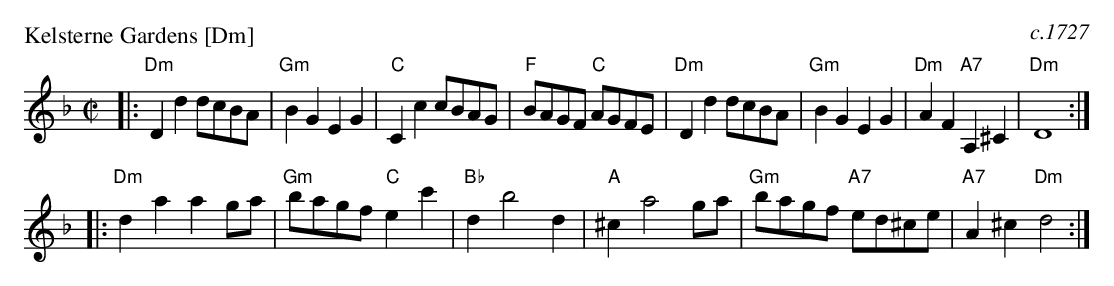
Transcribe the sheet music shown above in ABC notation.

X:1
P: Kelsterne Gardens [Dm]
O: c.1727
M: C|
L: 1/8
K: Dm
|: "Dm"D2d2 dcBA | "Gm"B2G2 E2G2 \
| "C"C2c2 cBAG | "F"BAGF "C"AGFE \
|  "Dm"D2d2 dcBA | "Gm"B2G2 E2G2 \
| "Dm"A2F2 "A7"A,2^C2 | "Dm"D8 :|
|:"Dm"d2a2 a2ga | "Gm"bagf "C"e2c'2 \
| "Bb"d2 b4 d2 | "A"^c2 a4 ga \
| "Gm"bagf "A7"ed^ce | "A7"A2^c2 "Dm"d4 :|
